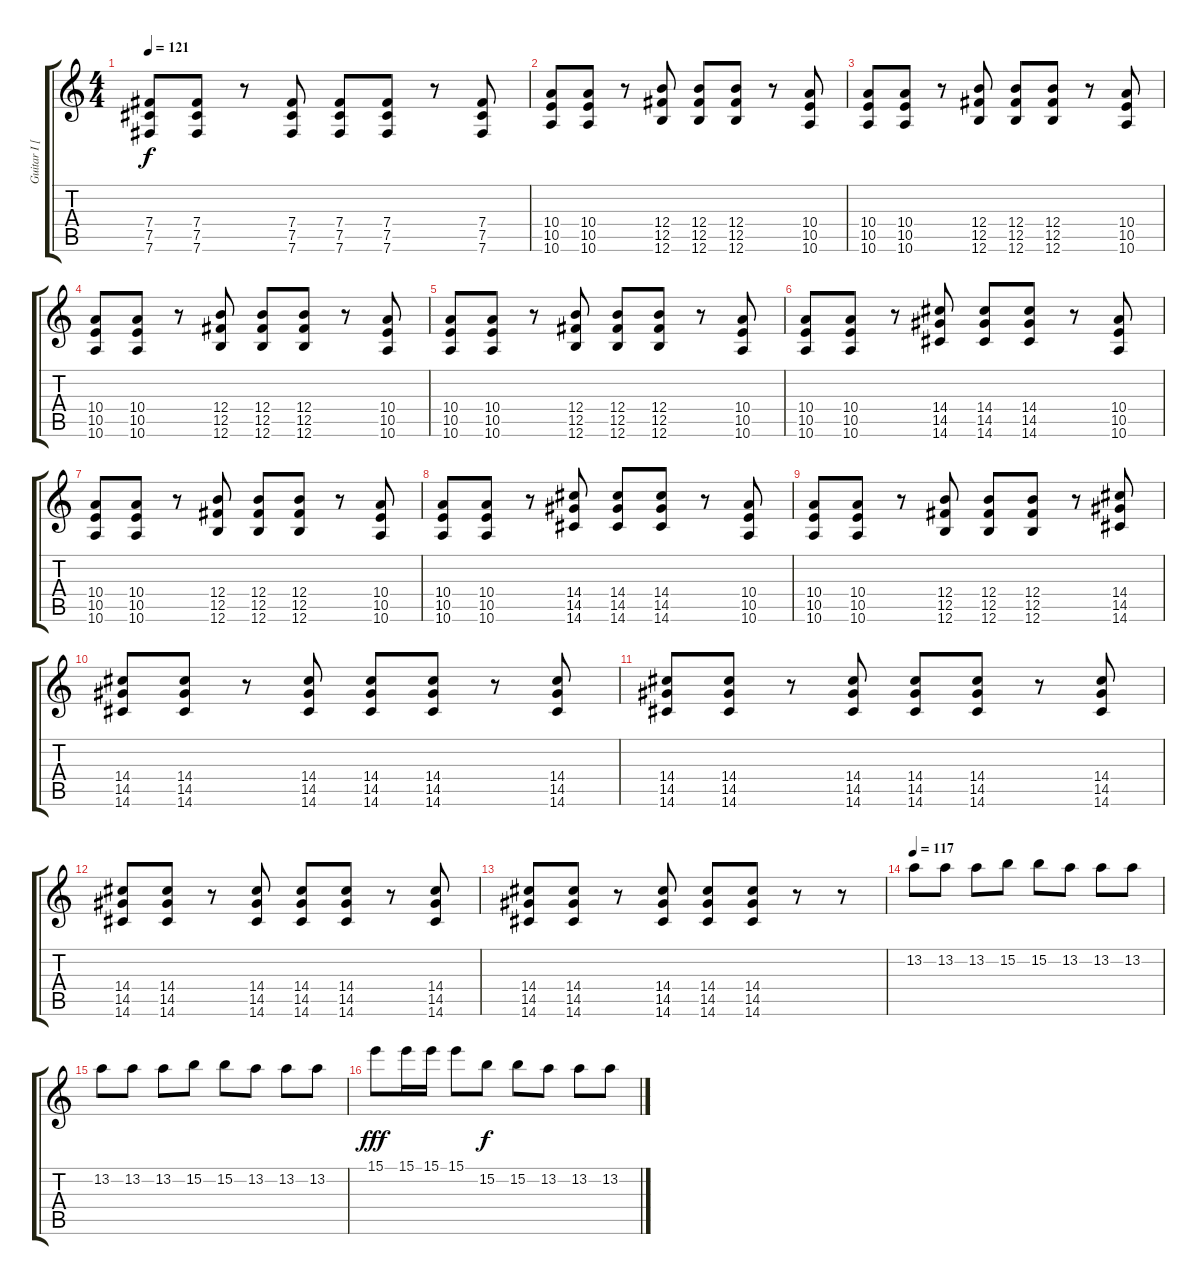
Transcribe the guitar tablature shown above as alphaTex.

\track ("Guitar I [Aaron Turner]" "Guitar I [") {instrument distortionguitar}
\staff {score tabs}
\tuning (Db4 Ab3 E3 B2 Gb2 B1) {hide}
\ts (4 4)
\tempo 121
\clef g2
\ks c
(7.4 7.5 7.6).8{dy f} (7.4 7.5 7.6).8 r.8 (7.4 7.5 7.6).8 (7.4 7.5 7.6).8 (7.4 7.5 7.6).8 r.8 (7.4 7.5 7.6).8 |
(10.4 10.5 10.6).8 (10.4 10.5 10.6).8 r.8 (12.4 12.5 12.6).8 (12.4 12.5 12.6).8 (12.4 12.5 12.6).8 r.8 (10.4 10.5 10.6).8 |
(10.4 10.5 10.6).8 (10.4 10.5 10.6).8 r.8 (12.4 12.5 12.6).8 (12.4 12.5 12.6).8 (12.4 12.5 12.6).8 r.8 (10.4 10.5 10.6).8 |
(10.4 10.5 10.6).8 (10.4 10.5 10.6).8 r.8 (12.4 12.5 12.6).8 (12.4 12.5 12.6).8 (12.4 12.5 12.6).8 r.8 (10.4 10.5 10.6).8 |
(10.4 10.5 10.6).8 (10.4 10.5 10.6).8 r.8 (12.4 12.5 12.6).8 (12.4 12.5 12.6).8 (12.4 12.5 12.6).8 r.8 (10.4 10.5 10.6).8 |
(10.4 10.5 10.6).8 (10.4 10.5 10.6).8 r.8 (14.4 14.5 14.6).8 (14.4 14.5 14.6).8 (14.4 14.5 14.6).8 r.8 (10.4 10.5 10.6).8 |
(10.4 10.5 10.6).8 (10.4 10.5 10.6).8 r.8 (12.4 12.5 12.6).8 (12.4 12.5 12.6).8 (12.4 12.5 12.6).8 r.8 (10.4 10.5 10.6).8 |
(10.4 10.5 10.6).8 (10.4 10.5 10.6).8 r.8 (14.4 14.5 14.6).8 (14.4 14.5 14.6).8 (14.4 14.5 14.6).8 r.8 (10.4 10.5 10.6).8 |
(10.4 10.5 10.6).8 (10.4 10.5 10.6).8 r.8 (12.4 12.5 12.6).8 (12.4 12.5 12.6).8 (12.4 12.5 12.6).8 r.8 (14.4 14.5 14.6).8 |
(14.4 14.5 14.6).8 (14.4 14.5 14.6).8 r.8 (14.4 14.5 14.6).8 (14.4 14.5 14.6).8 (14.4 14.5 14.6).8 r.8 (14.4 14.5 14.6).8 |
(14.4 14.5 14.6).8 (14.4 14.5 14.6).8 r.8 (14.4 14.5 14.6).8 (14.4 14.5 14.6).8 (14.4 14.5 14.6).8 r.8 (14.4 14.5 14.6).8 |
(14.4 14.5 14.6).8 (14.4 14.5 14.6).8 r.8 (14.4 14.5 14.6).8 (14.4 14.5 14.6).8 (14.4 14.5 14.6).8 r.8 (14.4 14.5 14.6).8 |
(14.4 14.5 14.6).8 (14.4 14.5 14.6).8 r.8 (14.4 14.5 14.6).8 (14.4 14.5 14.6).8 (14.4 14.5 14.6).8 r.8 r.8 |
\tempo 117
13.2.8{volume 11} 13.2.8 13.2.8 15.2.8 15.2.8 13.2.8 13.2.8 13.2.8 |
13.2.8 13.2.8 13.2.8 15.2.8 15.2.8 13.2.8 13.2.8 13.2.8 |
15.1.8{dy fff} 15.1.16 15.1.16 15.1.8 15.2.8{dy f} 15.2.8 13.2.8 13.2.8 13.2.8
